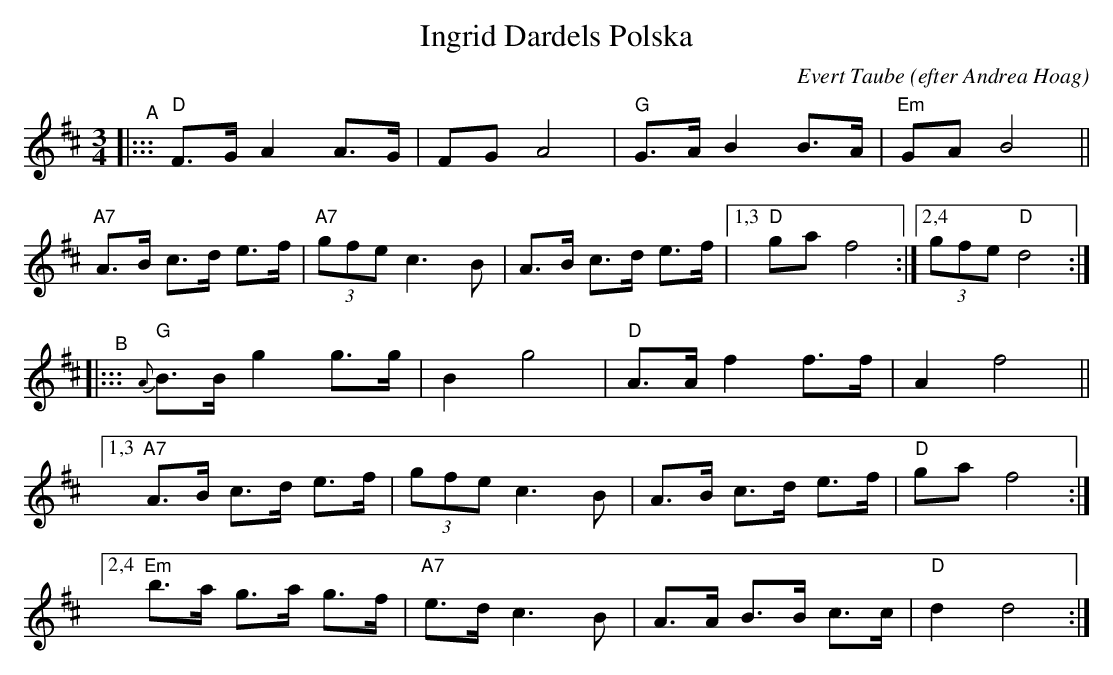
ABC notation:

X:1
T: Ingrid Dardels Polska
C: Evert Taube
O: efter Andrea Hoag
M: 3/4
L: 1/8
K: D
"^A"|:::\
"D"F>G A2 A>G | FG A4 | "G"G>A B2 B>A | "Em"GA B4 ||
"A7"A>B c>d e>f | "A7"(3gfe c3 B | A>B c>d e>f |[1,3 "D"ga f4 :|[2,4 (3gfe "D"d4 :|
"^B"|::: {A}\
"G"B>B g2 g>g | B2 g4 | "D"A>A f2 f>f | A2 f4 ||
[1,3 "A7"A>B c>d e>f | (3gfe c3 B | A>B c>d e>f | "D"ga f4 :|
[2,4 "Em"b>a g>a g>f | "A7"e>d c3 B | A>A B>B c>c | "D"d2 d4 :|
